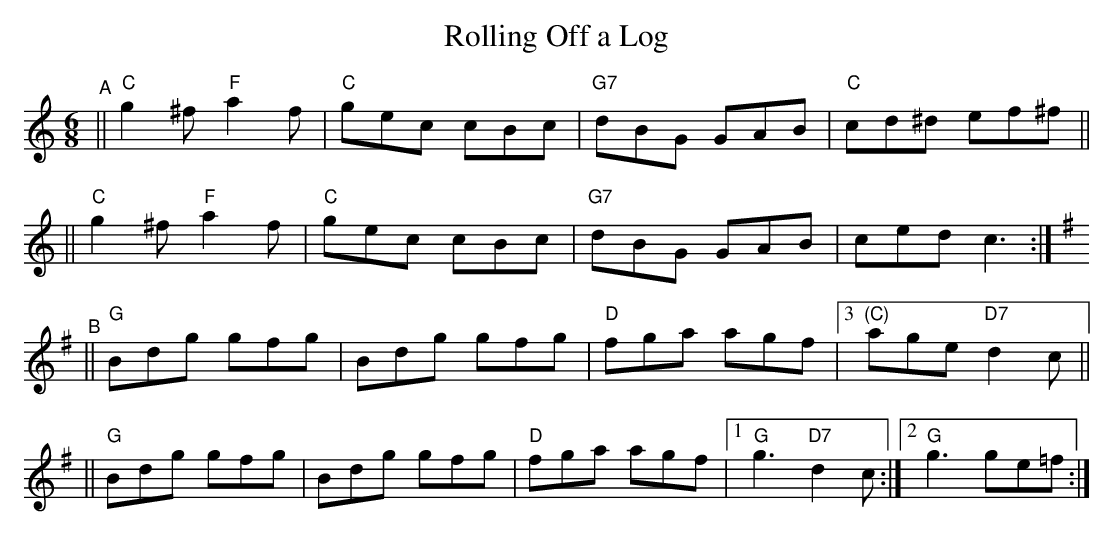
X:1
T: Rolling Off a Log
M: 6/8
L: 1/8
K: C
"^A"\
|| "C"g2^f "F"a2f | "C"gec cBc | "G7"dBG GAB |"C"cd^d ef^f ||
|| "C"g2^f "F"a2f | "C"gec cBc | "G7"dBG GAB |ced c3 :| [K:G]
"^B"\
|| "G"Bdg gfg | Bdg gfg | "D"fga agf |3 "(C)"age "D7"d2c ||
|| "G"Bdg gfg | Bdg gfg | "D"fga agf |[1 "G"g3 "D7"d2c :|2 "G"g3 ge=f :|
